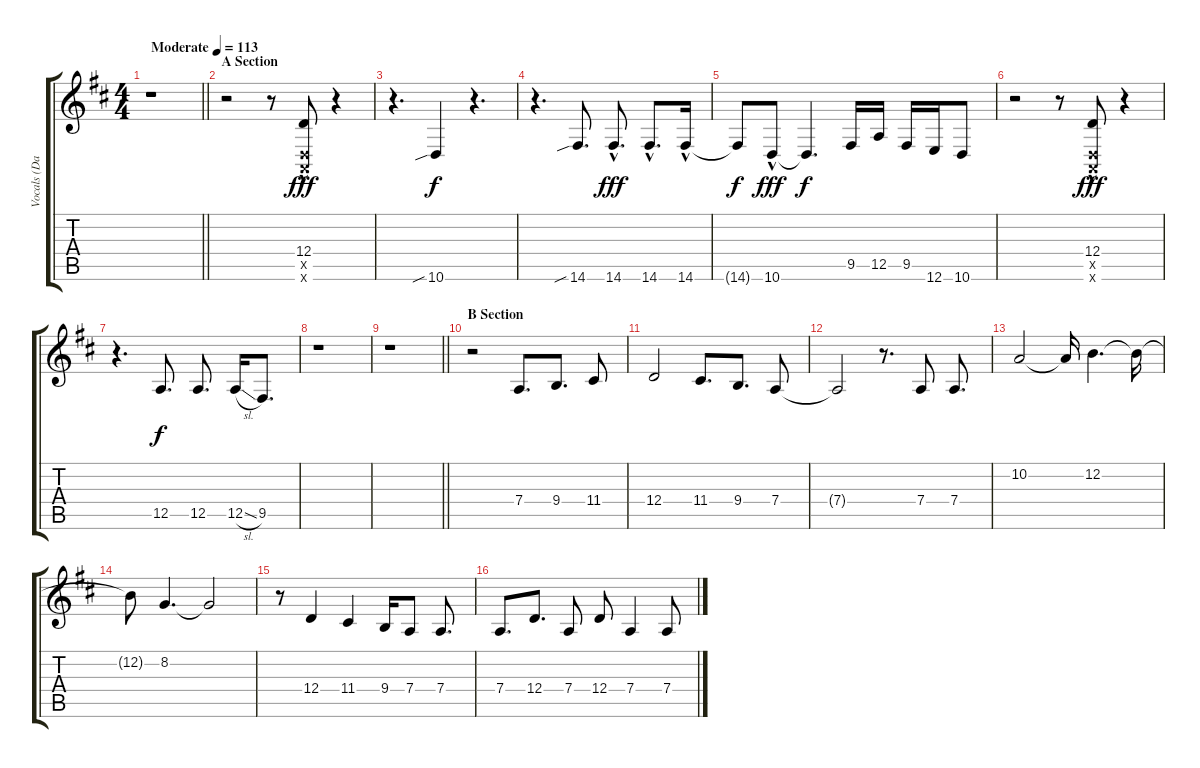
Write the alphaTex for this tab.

\track ("Vocals (Dave)" "Vocals (Da") {instrument clarinet bank 255}
\staff {score tabs}
\tuning (E4 B3 G3 D3 A2 E2) {hide}
\ts (4 4)
\tempo (113 "Moderate")
\clef g2
\barLineRight lightlight
\ks d
r.1{dy fff instrument clarinet} |
\section ("" "A Section")
r.2 r.8 (12.4 0.5{x} 10.6{hac x}).8 r.4 |
r.4{d} 10.6{sib}.4{dy f} r.4{d} |
r.4{d} 14.6{sib}.8{d} 14.6{hac}.8{d dy fff} 14.6{hac}.8{d} 14.6{hac}.16 |
14.6{t}.8{dy f} 10.6{hac}.8{dy fff} 10.6{t}.4{d dy f} 9.5.16 12.5.16 9.5.16 12.6.16 10.6.8 |
r.2 r.8 (12.4 0.5{x} 10.6{hac x}).8{dy fff} r.4 |
r.4{d} 12.5.8{d dy f} 12.5.8{d} 12.5{sl}.16 9.5.8{d} |
r.1 |
\barLineRight lightlight
r.1 |
\section ("" "B Section")
r.2 7.4.8{d} 9.4.8{d} 11.4.8 |
12.4.2 11.4.8{d} 9.4.8{d} 7.4.8 |
7.4{t}.2 r.8{d} 7.4.8 7.4.8{d} |
10.2.2 10.2{t}.16 12.2.4{d} 12.2{t}.16 |
12.2{t}.8 8.2.4{d} 8.2{t}.2 |
r.8 12.4.4 11.4.4 9.4.16 7.4.8 7.4.8{d} |
7.4.8{d} 12.4.8{d} 7.4.8 12.4.8 7.4.4 7.4.8
